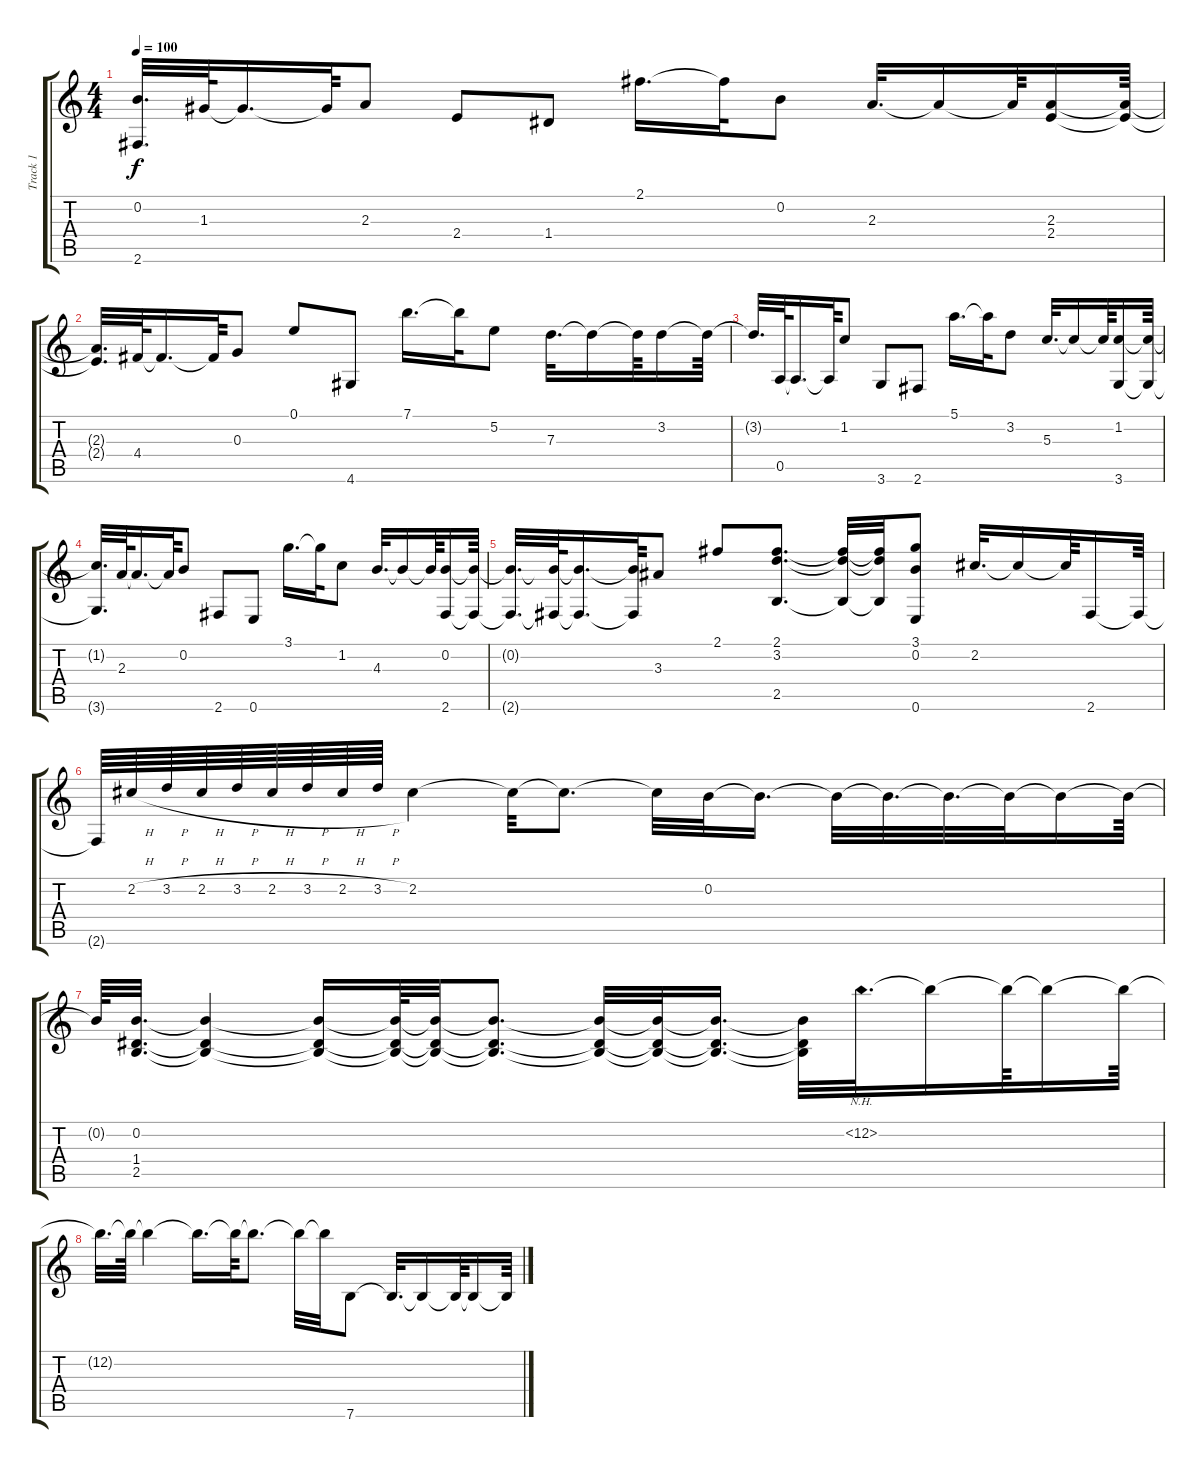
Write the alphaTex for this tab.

\track ("Track 1" "Track 1") {instrument acousticguitarsteel}
\staff {score tabs}
\tuning (E4 B3 G3 D3 A2 E2) {hide}
\ts (4 4)
\tempo 100
\clef g2
\ks c
(0.2{t} 2.6{t}).32{d dy f} 1.3.64 1.3{t}.16{d} 1.3{t}.64 2.3.8 2.4.8 1.4.8 2.1.16{d} 2.1{t}.32 0.2.8 2.3.32{d} 2.3{t}.16 2.3{t}.64 (2.3 2.4).16 (2.3{t} 2.4{t}).64 |
(2.3{t} 2.4{t}).32{d} 4.4.64 4.4{t}.16{d} 4.4{t}.64 0.3.8 0.1.8 4.6.8 7.1.16{d} 7.1{t}.32 5.2.8 7.3.32{d} 7.3{t}.16 7.3{t}.64 3.2.16 3.2{t}.64 |
3.2{t}.32{d} 0.5.64 0.5{t}.16{d} 0.5{t}.64 1.2.8 3.6.8 2.6.8 5.1.16{d} 5.1{t}.32 3.2.8 5.3.32{d} 5.3{t}.16 5.3{t}.64 (1.2 3.6).16 (1.2{t} 3.6{t}).64 |
(1.2{t} 3.6{t}).32{d} 2.3.64 2.3{t}.16{d} 2.3{t}.64 0.2.8 2.6.8 0.6.8 3.1.16{d} 3.1{t}.32 1.2.8 4.3.32{d} 4.3{t}.16 4.3{t}.64 (0.2 2.6).16 (0.2{t} 2.6{t}).64 |
(0.2{t} 2.6{t}).32{d} (0.2{t} 2.6{t}).64 (0.2{t} 2.6{t}).16{d} (0.2{t} 2.6{t}).64 3.3.8 2.1.8 (2.1 3.2 2.5).8{d} (2.1{t} 3.2{t} 2.5{t}).32 (2.1{t} 3.2{t} 2.5{t}).32 (3.1 0.2 0.6).8 2.2.32{d} 2.2{t}.16 2.2{t}.64 2.6.16 2.6{t}.64 |
2.6{t}.64 2.2{h}.64 3.2{h}.64 2.2{h}.64 3.2{h}.64 2.2{h}.64 3.2{h}.64 2.2{h}.64 3.2{h}.64 2.2.4 2.2{t}.32 2.2{t}.8{d} 2.2{t}.32 0.2.32 0.2{t}.16{d} 0.2{t}.32 0.2{t}.32{d} 0.2{t}.32{d} 0.2{t}.32 0.2{t}.16 0.2{t}.64 |
0.2{t}.64 (0.2 1.4 2.5).32{d} (0.2{t} 1.4{t} 2.5{t}).4 (0.2{t} 1.4{t} 2.5{t}).16 (0.2{t} 1.4{t} 2.5{t}).64 (0.2{t} 1.4{t} 2.5{t}).32 (0.2{t} 1.4{t} 2.5{t}).8{d} (0.2{t} 1.4{t} 2.5{t}).32 (0.2{t} 1.4{t} 2.5{t}).32 (0.2{t} 1.4{t} 2.5{t}).16{d} (0.2{t} 1.4{t} 2.5{t}).32 12.2{nh}.32{d} 12.2{t}.16 12.2{t}.64 12.2{t}.16 12.2{t}.64 |
12.2{t}.32{d} 12.2{t}.64 12.2{t}.4 12.2{t}.16{d} 12.2{t}.64 12.2{t}.8{d} 12.2{t}.32 12.2{t}.32 7.6.8 7.6{t}.32{d} 7.6{t}.16 7.6{t}.64 7.6{t}.16 7.6{t}.64
